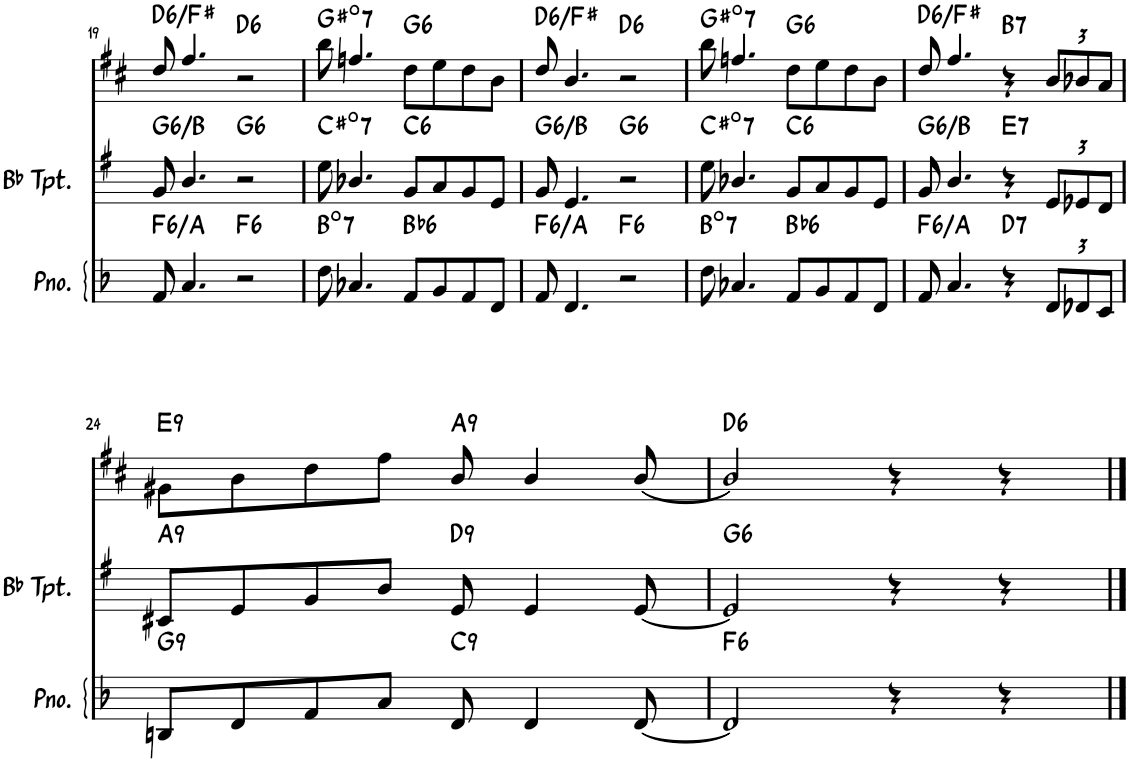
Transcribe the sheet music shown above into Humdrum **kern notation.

**kern	**harte	**kern	**harte	**kern	**harte
*part3	*part3	*part2	*part2	*part1	*part1
*staff3	*	*staff2	*	*staff1	*
*I"Piano	*	*I"Bb Trumpet	*	*I"Alto Sax	*
*I'Pno.	*	*I'Bb Tpt.	*	*I'Sax	*
!!LO:PB:g=z
*clefG2	*	*clefG2	*	*clefG2	*
*	*	*Trd1c2	*	*Trd5c9	*
*k[b-]	*	*k[f#]	*	*k[f#c#]	*
*M4/4	*	*M4/4	*	*M4/4	*
=19	=19	=19	=19	=19	=19
!	!LO:H:kt=6	!	!LO:H:kt=6	!	!LO:H:kt=6
8f/	F:maj6/3	8g/	G:maj6/3	8dd/	D:maj6/3
4.a/	.	4.b/	.	4.ff#/	.
!	!LO:H:kt=6	!	!LO:H:kt=6	!	!LO:H:kt=6
2r	F:maj6	2r	G:maj6	2r	D:maj6
=20	=20	=20	=20	=20	=20
!	!LO:H:kt=7	!	!LO:H:kt=7	!	!LO:H:kt=7
8dd\	B:dim7	8ee\	C#:dim7	8bb\	G#:dim7
4.a-X/	.	4.b-X/	.	4.ffn/	.
!	!LO:H:kt=6	!	!LO:H:kt=6	!	!LO:H:kt=6
8f/L	Bb:maj6	8g/L	C:maj6	8dd\L	G:maj6
8g/	.	8a/	.	8ee\	.
8f/	.	8g/	.	8dd\	.
8d/J	.	8e/J	.	8b\J	.
=21	=21	=21	=21	=21	=21
!	!LO:H:kt=6	!	!LO:H:kt=6	!	!LO:H:kt=6
8f/	F:maj6/3	8g/	G:maj6/3	8dd/	D:maj6/3
4.d/	.	4.e/	.	4.b/	.
!	!LO:H:kt=6	!	!LO:H:kt=6	!	!LO:H:kt=6
2r	F:maj6	2r	G:maj6	2r	D:maj6
=22	=22	=22	=22	=22	=22
!	!LO:H:kt=7	!	!LO:H:kt=7	!	!LO:H:kt=7
8dd\	B:dim7	8ee\	C#:dim7	8bb\	G#:dim7
4.a-X/	.	4.b-X/	.	4.ffn/	.
!	!LO:H:kt=6	!	!LO:H:kt=6	!	!LO:H:kt=6
8f/L	Bb:maj6	8g/L	C:maj6	8dd\L	G:maj6
8g/	.	8a/	.	8ee\	.
8f/	.	8g/	.	8dd\	.
8d/J	.	8e/J	.	8b\J	.
=23	=23	=23	=23	=23	=23
!	!LO:H:kt=6	!	!LO:H:kt=6	!	!LO:H:kt=6
8f/	F:maj6/3	8g/	G:maj6/3	8dd/	D:maj6/3
4.a/	.	4.b/	.	4.ff#/	.
!	!LO:H:kt=7	!	!LO:H:kt=7	!	!LO:H:kt=7
4r	D:7	4r	E:7	4r	B:7
*Xbrackettup	*	*Xbrackettup	*	*Xbrackettup	*
12d/L	.	12e/L	.	12b/L	.
12d-X/	.	12e-X/	.	12b-X/	.
12c/J	.	12d/J	.	12a/J	.
!!LO:LB:g=z
=24	=24	=24	=24	=24	=24
!	!LO:H:kt=9	!	!LO:H:kt=9	!	!LO:H:kt=9
8Bn/L	G:9	8c#X/L	A:9	8g#X\L	E:9
8d/	.	8e/	.	8b\	.
8f/	.	8g/	.	8dd\	.
8a/J	.	8b/J	.	8ff#\J	.
!	!LO:H:kt=9	!	!LO:H:kt=9	!	!LO:H:kt=9
8d/	C:9	8e/	D:9	8b/	A:9
4d/	.	4e/	.	4b/	.
[8d/	.	[8e/	.	[8b/	.
=25	=25	=25	=25	=25	=25
!	!LO:H:kt=6	!	!LO:H:kt=6	!	!LO:H:kt=6
2d/]	F:maj6	2e/]	G:maj6	2b/]	D:maj6
4r	.	4r	.	4r	.
4r	.	4r	.	4r	.
==	==	==	==	==	==
*-	*-	*-	*-	*-	*-
